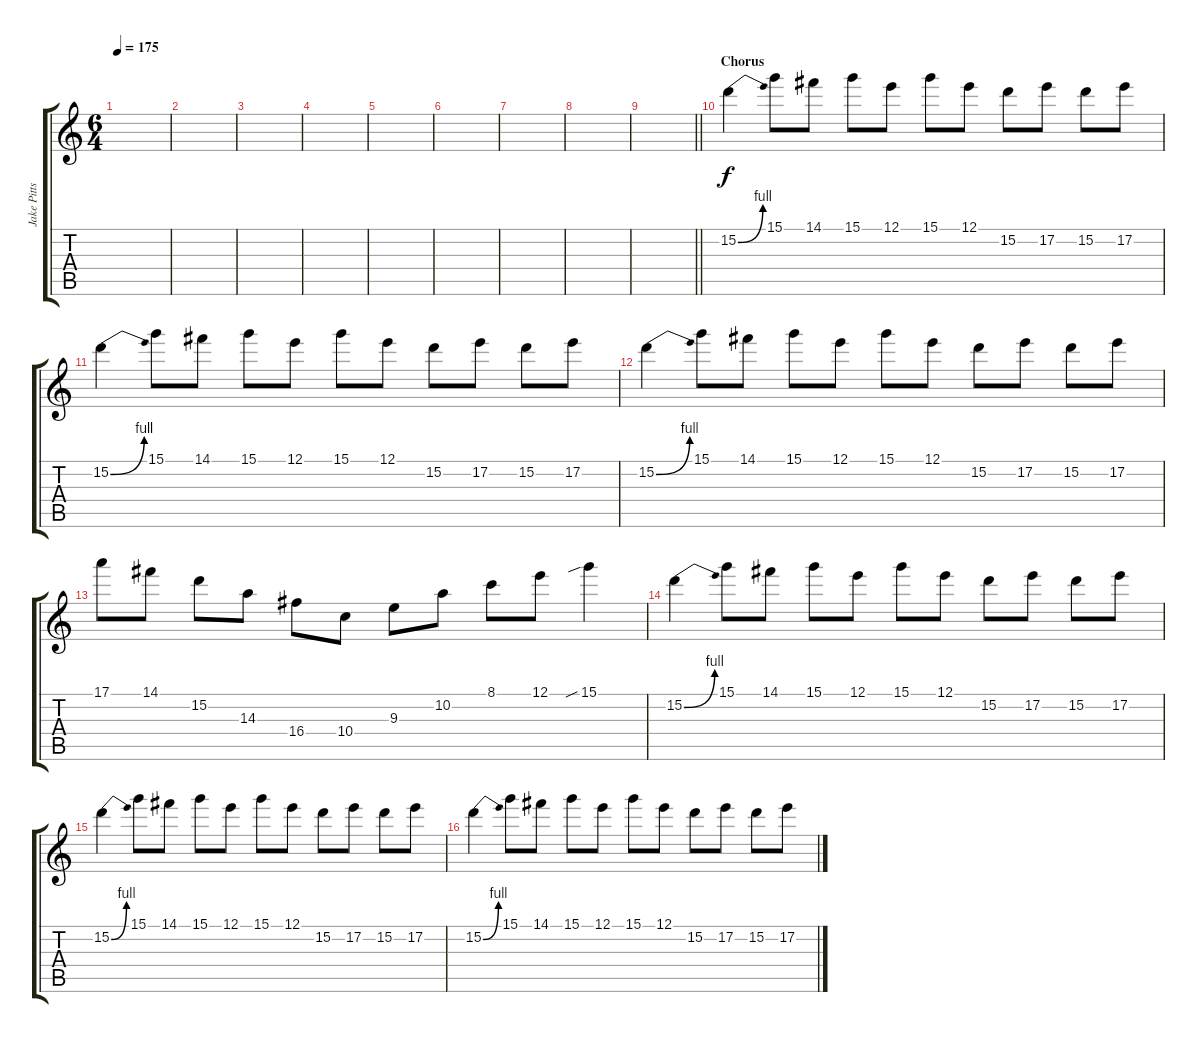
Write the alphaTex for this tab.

\track ("Jake Pitts" "Jake Pitts") {instrument overdrivenguitar}
\staff {score tabs}
\tuning (E4 B3 G3 D3 A2 E2) {hide}
\ts (6 4)
\tempo 175
\clef g2
\ks c
|
|
|
|
|
|
|
|
\barLineRight lightlight
|
\section ("" "Chorus")
15.2{be (bend 0 0 60 4)}.4 15.1.8 14.1.8 15.1.8 12.1.8 15.1.8 12.1.8 15.2.8 17.2.8 15.2.8 17.2.8 |
15.2{be (bend 0 0 60 4)}.4 15.1.8 14.1.8 15.1.8 12.1.8 15.1.8 12.1.8 15.2.8 17.2.8 15.2.8 17.2.8 |
15.2{be (bend 0 0 60 4)}.4 15.1.8 14.1.8 15.1.8 12.1.8 15.1.8 12.1.8 15.2.8 17.2.8 15.2.8 17.2.8 |
17.1.8 14.1.8 15.2.8 14.3.8 16.4.8 10.4.8 9.3.8 10.2.8 8.1.8 12.1.8 15.1{sib}.4 |
15.2{be (bend 0 0 60 4)}.4 15.1.8 14.1.8 15.1.8 12.1.8 15.1.8 12.1.8 15.2.8 17.2.8 15.2.8 17.2.8 |
15.2{be (bend 0 0 60 4)}.4 15.1.8 14.1.8 15.1.8 12.1.8 15.1.8 12.1.8 15.2.8 17.2.8 15.2.8 17.2.8 |
15.2{be (bend 0 0 60 4)}.4 15.1.8 14.1.8 15.1.8 12.1.8 15.1.8 12.1.8 15.2.8 17.2.8 15.2.8 17.2.8
